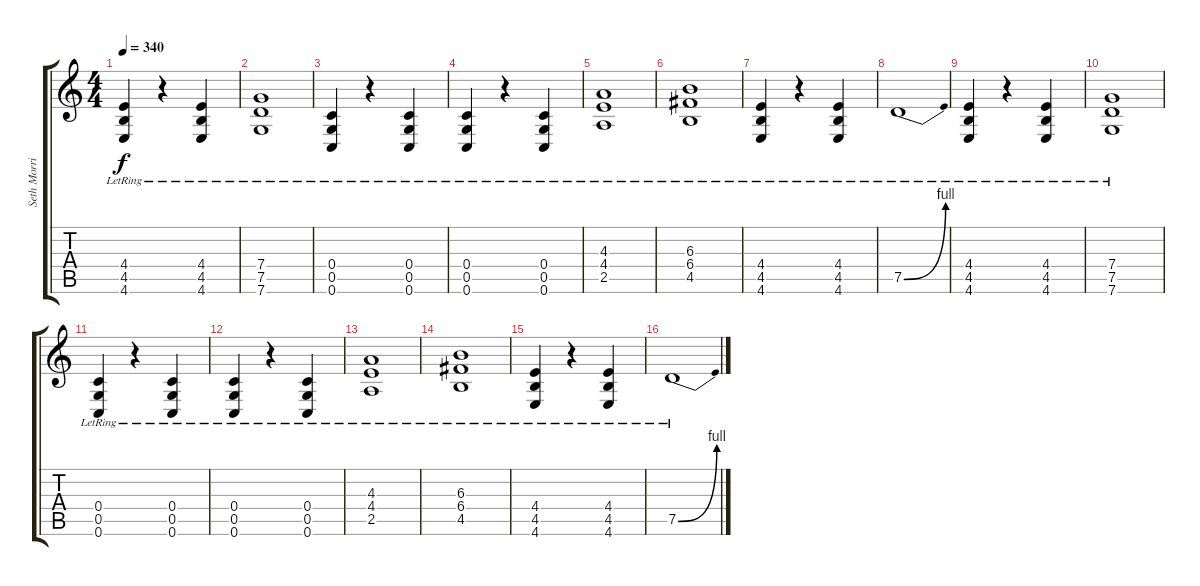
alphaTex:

\track ("Seth Morrison" "Seth Morri") {instrument overdrivenguitar}
\staff {score tabs}
\tuning (D4 A3 F3 C3 G2 C2) {hide}
\ts (4 4)
\tempo 340
\clef g2
\ks c
(4.4{lr} 4.5{lr} 4.6{lr}).4{dy f} r.4 (4.4{lr} 4.5{lr} 4.6{lr}).4 |
(7.4{lr} 7.5{lr} 7.6{lr}).1 |
(0.4{lr} 0.5{lr} 0.6{lr}).4 r.4 (0.4{lr} 0.5{lr} 0.6{lr}).4 |
(0.4{lr} 0.5{lr} 0.6{lr}).4 r.4 (0.4{lr} 0.5{lr} 0.6{lr}).4 |
(4.3{lr} 4.4{lr} 2.5{lr}).1 |
(6.3{lr} 6.4{lr} 4.5{lr}).1 |
(4.4{lr} 4.5{lr} 4.6{lr}).4 r.4 (4.4{lr} 4.5{lr} 4.6{lr}).4 |
7.5{be (bend 0 0 60 4) lr}.1 |
(4.4{lr} 4.5{lr} 4.6{lr}).4 r.4 (4.4{lr} 4.5{lr} 4.6{lr}).4 |
(7.4{lr} 7.5{lr} 7.6{lr}).1 |
(0.4{lr} 0.5{lr} 0.6{lr}).4 r.4 (0.4{lr} 0.5{lr} 0.6{lr}).4 |
(0.4{lr} 0.5{lr} 0.6{lr}).4 r.4 (0.4{lr} 0.5{lr} 0.6{lr}).4 |
(4.3{lr} 4.4{lr} 2.5{lr}).1 |
(6.3{lr} 6.4{lr} 4.5{lr}).1 |
(4.4{lr} 4.5{lr} 4.6{lr}).4 r.4 (4.4{lr} 4.5{lr} 4.6{lr}).4 |
7.5{be (bend 0 0 60 4) lr}.1
